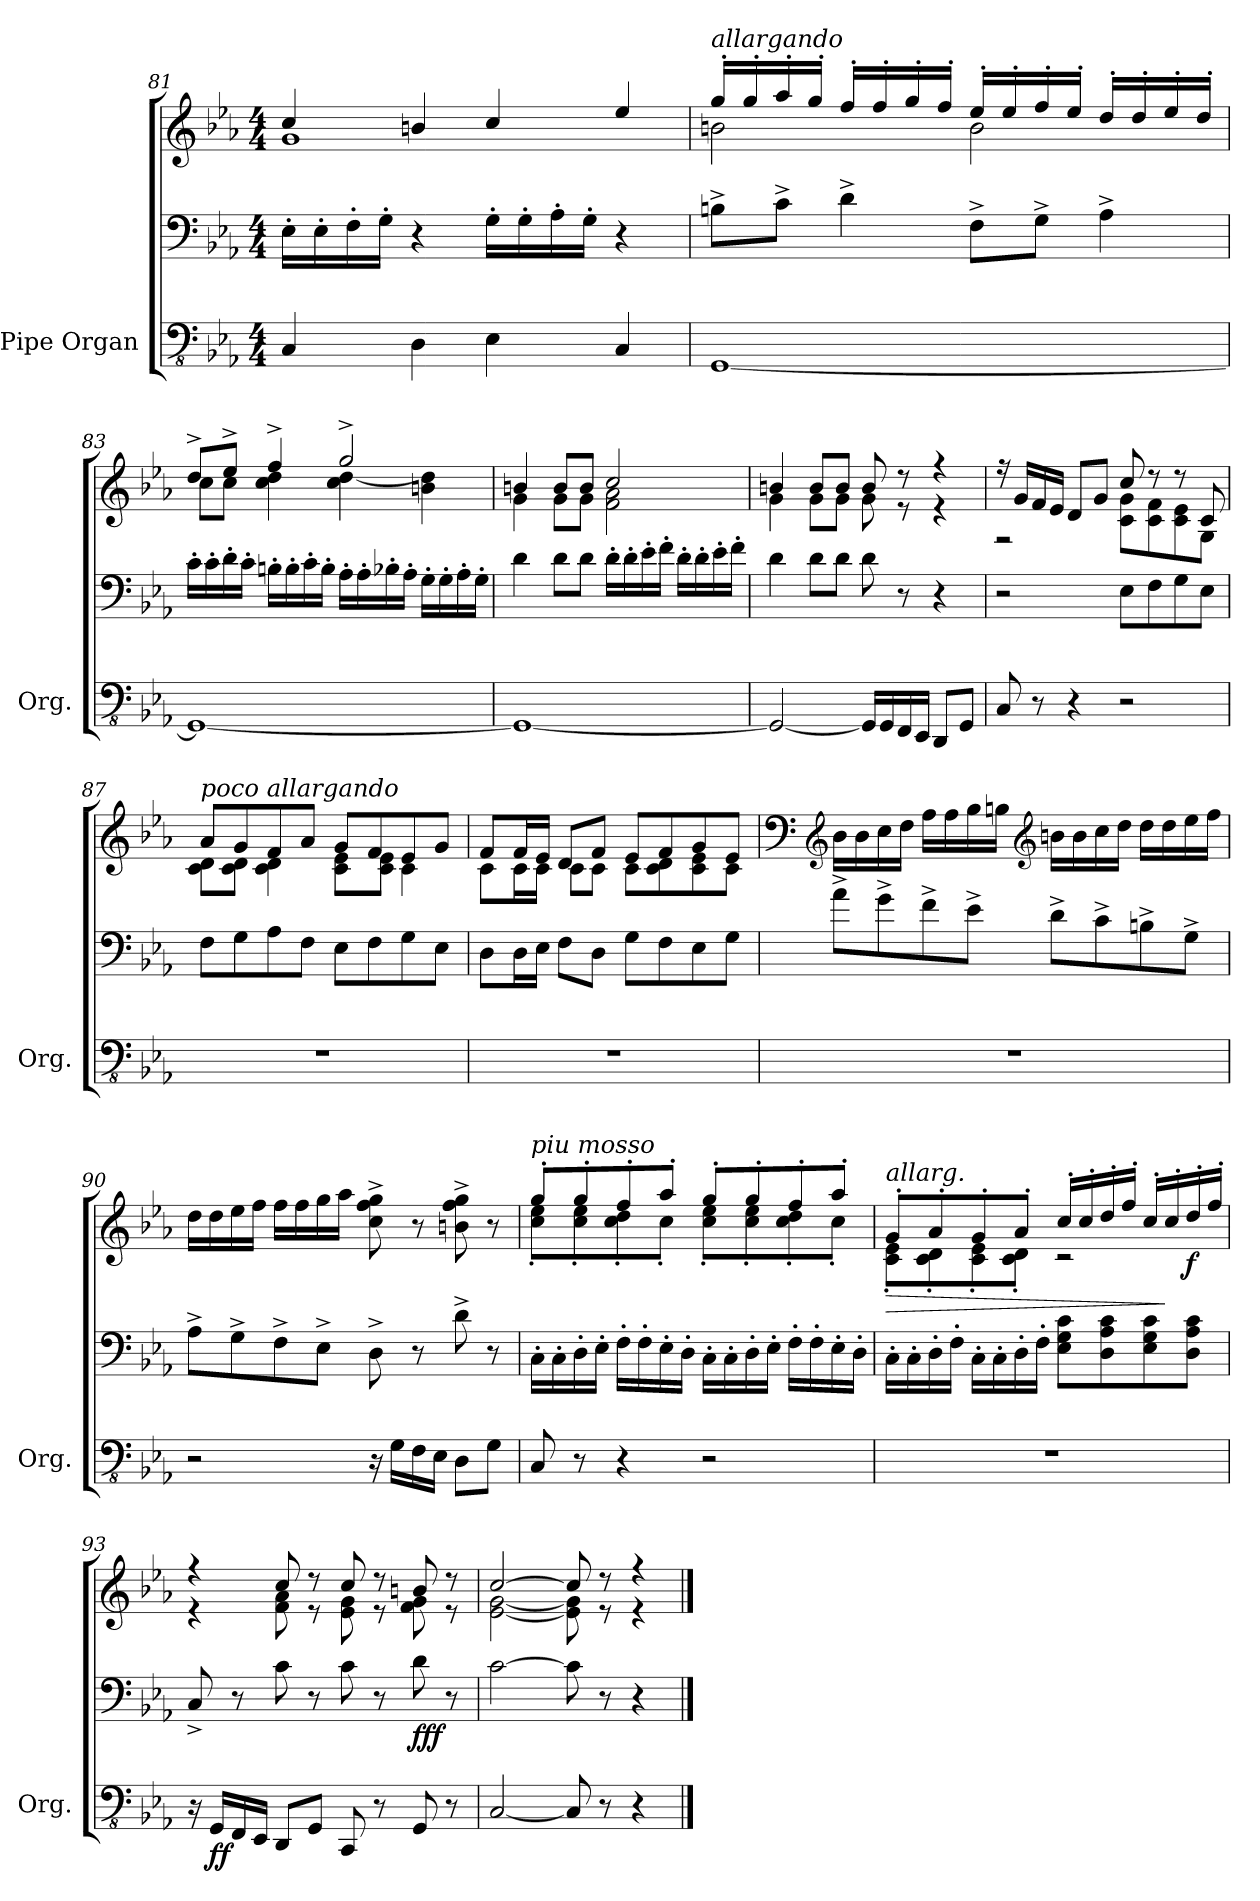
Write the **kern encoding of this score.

**kern	**kern	**kern	**dynam
*part1	*part1	*part1	*part1
*staff3	*staff2	*staff1	*staff1/2/3
*I"Pipe Organ	*	*	*
*I'Org.	*	*	*
*clefFv4	*clefF4	*clefG2	*
*k[b-e-a-]	*k[b-e-a-]	*k[b-e-a-]	*
*M4/4	*M4/4	*M4/4	*
=81	=81	=81	=81
*	*	*^	*
4CC/	16E-'\LL	4cc/	1g	.
.	16E-'\	.	.	.
.	16F'\	.	.	.
.	16G'\JJ	.	.	.
4DD\	4r	4bn/	.	.
4EE-\	16G'\LL	4cc/	.	.
.	16G'\	.	.	.
.	16A-'\	.	.	.
.	16G'\JJ	.	.	.
4CC/	4r	4ee-/	.	.
!!LO:LB:g=z	!!
=82	=82	=82	=82	=82
*	*	*MM66	*	*
!	!	!LO:TX:a:i:t=allargando	!	!
[1GGG	8Bn^\L	16gg'/LL	2bn\	.
.	.	16gg'/	.	.
.	8c^\J	16aa-'/	.	.
.	.	16gg'/JJ	.	.
.	4d^\	16ff'/LL	.	.
.	.	16ff'/	.	.
.	.	16gg'/	.	.
.	.	16ff'/JJ	.	.
.	8F^\L	16ee-'/LL	2b\	.
.	.	16ee-'/	.	.
.	8G^\J	16ff'/	.	.
.	.	16ee-'/JJ	.	.
.	4A-^\	16dd'/LL	.	.
.	.	16dd'/	.	.
.	.	16ee-'/	.	.
.	.	16dd'/JJ	.	.
=83	=83	=83	=83	=83
1GGG_	16c'\LL	8dd^/L	8cc\L	.
.	16c'\	.	.	.
.	16d'\	8ee-^/J	8cc\J	.
.	16c'\JJ	.	.	.
.	16Bn'\LL	4ff^/	4cc\ 4dd\	.
.	16B'\	.	.	.
.	16c'\	.	.	.
.	16B'\JJ	.	.	.
.	16A-'\LL	2gg^/	4cc\ [4dd\	.
.	16A-'\	.	.	.
.	16B-X'\	.	.	.
.	16A-'\JJ	.	.	.
.	16G'\LL	.	4bn\ 4dd\]	.
.	16G'\	.	.	.
.	16A-'\	.	.	.
.	16G'\JJ	.	.	.
!!LO:LB:g=z	!!
=84	=84	=84	=84	=84
1GGG_	4d\	4bn/	4g\	.
.	8d\L	8b/L	8g\L	.
.	8d\J	8b/J	8g\J	.
.	16d'\LL	2cc/	2f\ 2a-\	.
.	16d'\	.	.	.
.	16e-'\	.	.	.
.	16f'\JJ	.	.	.
.	16d'\LL	.	.	.
.	16d'\	.	.	.
.	16e-'\	.	.	.
.	16f'\JJ	.	.	.
=85	=85	=85	=85	=85
2GGG/_	4d\	4bn/	4g\	.
.	8d\L	8b/L	8g\L	.
.	8d\J	8b/J	8g\J	.
16GGG/LL]	8d\	8b/	8g\	.
16GGG/	.	.	.	.
16FFF/	8r	8r	8r	.
16EEE-/JJ	.	.	.	.
8DDD/L	4r	4r	4r	.
8GGG/J	.	.	.	.
=86	=86	=86	=86	=86
8CC/	2r	16r	2r	.
.	.	16g/LL	.	.
8r	.	16f/	.	.
.	.	16e-/JJ	.	.
4r	.	8d/L	.	.
.	.	8g/J	.	.
2r	8E-\L	8cc/	8c\ 8g\L	.
.	8F\	8r	8c\ 8f\	.
.	8G\	8r	8c\ 8e-\	.
.	8E-\J	8c/	8G\J	.
!!LO:LB:g=z	!!
=87	=87	=87	=87	=87
*	*	*MM72	*	*
!	!	!LO:TX:a:i:t=poco allargando	!	!
1r	8F\L	8a-/L	8c\ 8d\L	.
.	8G\	8g/	8c\ 8d\J	.
.	8A-\	8f/	4c\ 4d\	.
.	8F\J	8a-/J	.	.
.	8E-\L	8g/L	8c\ 8e-\L	.
.	8F\	8f/	8c\ 8e-\J	.
.	8G\	8e-/	4c\	.
.	8E-\J	8g/J	.	.
=88	=88	=88	=88	=88
1r	8D\L	8f/L	8c\L	.
.	16D\L	16f/L	16c\L	.
.	16E-\JJ	16e-/JJ	16c\JJ	.
.	8F\L	8d/L	8c\L	.
.	8D\J	8f/J	8c\J	.
.	8G\L	8e-/L	8c\L	.
.	8F\	8f/	8c\ 8d\	.
.	8E-\	8g/	8c\ 8e-\	.
.	8G\J	8e-/J	8c\J	.
*	*	*v	*v	*
!!LO:PB:g=z
=89	=89	=89	=89
*	*	*clefF4	*
*	*	*MM64	*
*	*	*^	*
!	!	!LO:TX:a:i:t=rall.	!	!
*	*	*v	*v	*
1r	8a-^\L	16D\LL	.
.	.	16D\	.
.	8g^\	16E-\	.
.	.	16F\JJ	.
.	8f^\	16A-\LL	.
.	.	16A-\	.
.	8e-^\J	16B-\	.
.	.	16Bn\JJ	.
*	*	*clefG2	*
*	*	*MM60	*
.	8d^\L	16bn\LL	.
.	.	16b\	.
.	8c^\	16cc\	.
.	.	16dd\JJ	.
.	8Bn^\	16dd\LL	.
.	.	16dd\	.
.	8G^\J	16ee-\	.
.	.	16ff\JJ	.
=90	=90	=90	=90
*	*	*MM56	*
2r	8A-^\L	16dd\LL	.
.	.	16dd\	.
.	8G^\	16ee-\	.
.	.	16ff\JJ	.
.	8F^\	16ff\LL	.
.	.	16ff\	.
.	8E-^\J	16gg\	.
.	.	16aa-\JJ	.
16r	8D^\	8cc\^ 8ff\^ 8gg\^	.
16GG\LL	.	.	.
16FF\	8r	8r	.
16EE-\JJ	.	.	.
8DD\L	8d^\	8bn\^ 8ff\^ 8gg\^	.
8GG\J	8r	8r	.
!!LO:LB:g=z
=91	=91	=91	=91
*	*	*MM80	*
*	*	*^	*
!	!	!LO:TX:a:i:t=piu mosso	!	!
8CC/	16C'\LL	8gg'/L	8cc\' 8ee-\'L	.
.	16C'\	.	.	.
8r	16D'\	8gg'/	8cc\' 8ee-\'	.
.	16E-'\JJ	.	.	.
4r	16F'\LL	8ff'/	8cc\' 8dd\'	.
.	16F'\	.	.	.
.	16E-'\	8aa-'/J	8cc'\J	.
.	16D'\JJ	.	.	.
2r	16C'\LL	8gg'/L	8cc\' 8ee-\'L	.
.	16C'\	.	.	.
.	16D'\	8gg'/	8cc\' 8ee-\'	.
.	16E-'\JJ	.	.	.
.	16F'\LL	8ff'/	8cc\' 8dd\'	.
.	16F'\	.	.	.
.	16E-'\	8aa-'/J	8cc'\J	.
.	16D'\JJ	.	.	.
=92	=92	=92	=92	=92
*	*	*MM66	*	*
!	!	!LO:TX:a:i:t=allarg.	!	!
!	!	!	!	!LO:HP:b
1r	16C'\LL	8g'/L	8c\' 8e-\'L	>
.	16C'\	.	.	.
.	16D'\	8a-'/	8c\' 8d\'	.
.	16F'\JJ	.	.	.
.	16C'\LL	8g'/	8c\' 8e-\'	.
.	16C'\	.	.	.
.	16D'\	8a-'/J	8c\' 8d\'J	.
.	16F'\JJ	.	.	.
*	*	*MM62	*	*
.	8E-\ 8G\ 8c\L	16cc'/LL	2r	.
.	.	16cc'/	.	.
.	8D\ 8A-\ 8c\	16dd'/	.	.
.	.	16ff'/JJ	.	.
.	8E-\ 8G\ 8c\	16cc'/LL	.	.
.	.	16cc'/	.	]
!	!	!	!	!LO:DY:b
.	8D\ 8A-\ 8c\J	16dd'/	.	f
.	.	16ff'/JJ	.	.
=93	=93	=93	=93	=93
*	*	*MM66	*	*
16r	8C^/	4r	4r	.
!	!	!	!	!LO:DY:b=3
16GGG/LL	.	.	.	ff
16FFF/	8r	.	.	.
16EEE-/JJ	.	.	.	.
8DDD/L	8c\	8cc/	8f\ 8a-\	.
8GGG/J	8r	8r	8r	.
*	*	*MM60	*	*
8CCC/	8c\	8cc/	8e-\ 8g\	.
8r	8r	8r	8r	.
!	!	!	!	!LO:DY:b=2
8GGG/	8d\	8bn/	8f\ 8g\	fff
8r	8r	8r	8r	.
!!LO:LB:g=z	!!
=94	=94	=94	=94	=94
[2CC/	[2c\	[2cc/	[2e-\ [2g\	.
8CC/]	8c\]	8cc/]	8e-\] 8g\]	.
8r	8r	8r	8r	.
4r	4r	4r	4r	.
*	*	*v	*v	*
==	==	==	==
*-	*-	*-	*-
